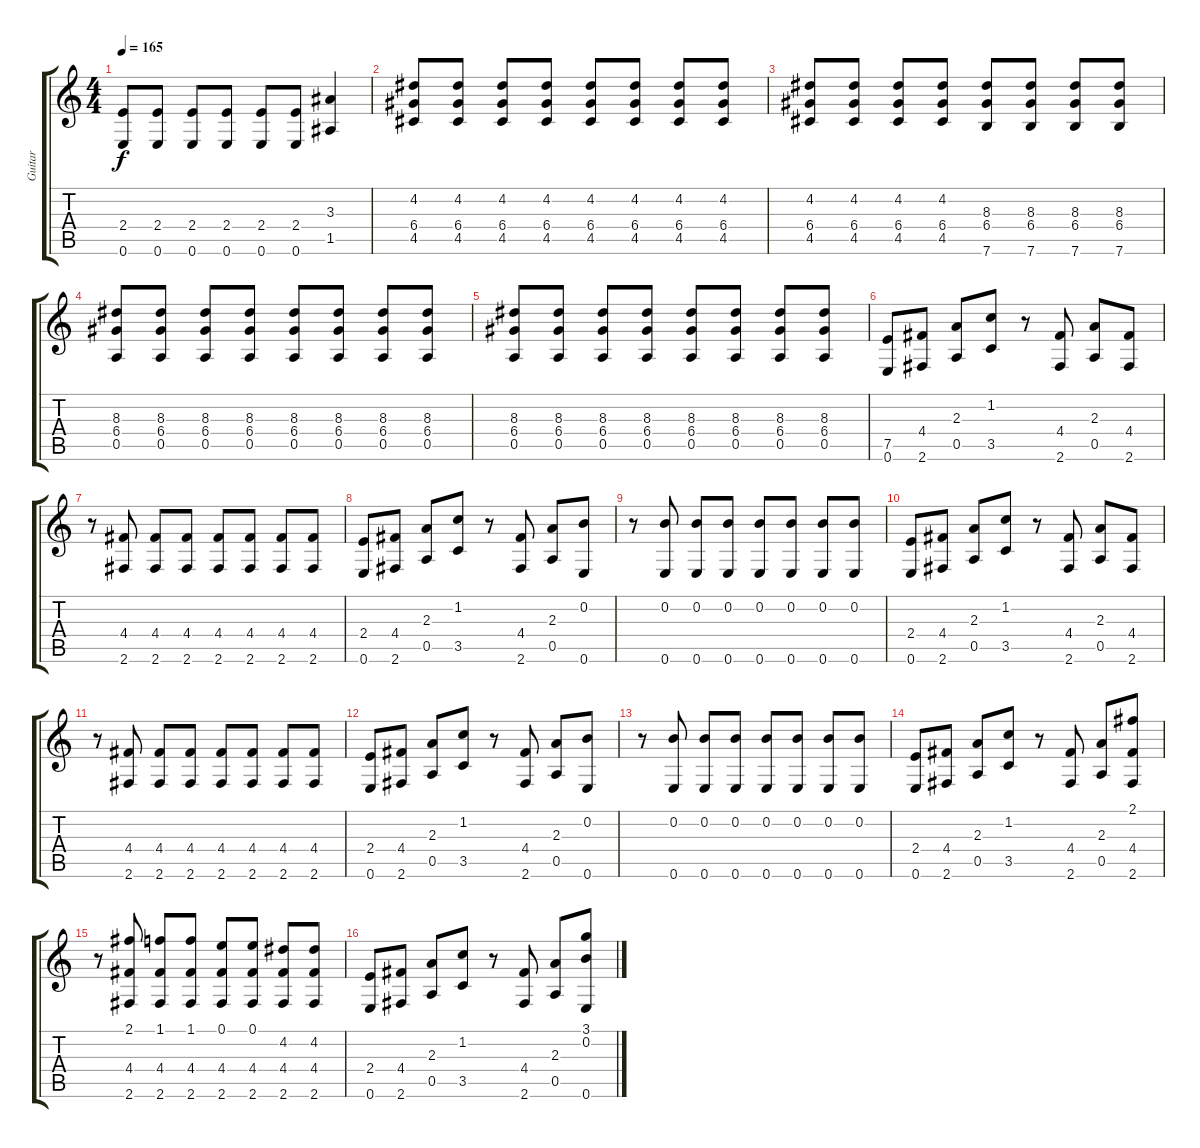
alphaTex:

\track ("Guitar" "Guitar") {instrument distortionguitar}
\staff {score tabs}
\tuning (E4 B3 G3 D3 A2 E2) {hide}
\ts (4 4)
\tempo 165
\clef g2
\ks c
(2.4 0.6).8{dy f} (2.4 0.6).8 (2.4 0.6).8 (2.4 0.6).8 (2.4 0.6).8 (2.4 0.6).8 (3.3 1.5).4 |
(4.2 6.4 4.5).8 (4.2 6.4 4.5).8 (4.2 6.4 4.5).8 (4.2 6.4 4.5).8 (4.2 6.4 4.5).8 (4.2 6.4 4.5).8 (4.2 6.4 4.5).8 (4.2 6.4 4.5).8 |
(4.2 6.4 4.5).8 (4.2 6.4 4.5).8 (4.2 6.4 4.5).8 (4.2 6.4 4.5).8 (8.3 6.4 7.6).8 (8.3 6.4 7.6).8 (8.3 6.4 7.6).8 (8.3 6.4 7.6).8 |
(8.3 6.4 0.5).8 (8.3 6.4 0.5).8 (8.3 6.4 0.5).8 (8.3 6.4 0.5).8 (8.3 6.4 0.5).8 (8.3 6.4 0.5).8 (8.3 6.4 0.5).8 (8.3 6.4 0.5).8 |
(8.3 6.4 0.5).8 (8.3 6.4 0.5).8 (8.3 6.4 0.5).8 (8.3 6.4 0.5).8 (8.3 6.4 0.5).8 (8.3 6.4 0.5).8 (8.3 6.4 0.5).8 (8.3 6.4 0.5).8 |
(7.5 0.6).8 (4.4 2.6).8 (2.3 0.5).8 (1.2 3.5).8 r.8 (4.4 2.6).8 (2.3 0.5).8 (4.4 2.6).8 |
r.8 (4.4 2.6).8 (4.4 2.6).8 (4.4 2.6).8 (4.4 2.6).8 (4.4 2.6).8 (4.4 2.6).8 (4.4 2.6).8 |
(2.4 0.6).8 (4.4 2.6).8 (2.3 0.5).8 (1.2 3.5).8 r.8 (4.4 2.6).8 (2.3 0.5).8 (0.2 0.6).8 |
r.8 (0.2 0.6).8 (0.2 0.6).8 (0.2 0.6).8 (0.2 0.6).8 (0.2 0.6).8 (0.2 0.6).8 (0.2 0.6).8 |
(2.4 0.6).8 (4.4 2.6).8 (2.3 0.5).8 (1.2 3.5).8 r.8 (4.4 2.6).8 (2.3 0.5).8 (4.4 2.6).8 |
r.8 (4.4 2.6).8 (4.4 2.6).8 (4.4 2.6).8 (4.4 2.6).8 (4.4 2.6).8 (4.4 2.6).8 (4.4 2.6).8 |
(2.4 0.6).8 (4.4 2.6).8 (2.3 0.5).8 (1.2 3.5).8 r.8 (4.4 2.6).8 (2.3 0.5).8 (0.2 0.6).8 |
r.8 (0.2 0.6).8 (0.2 0.6).8 (0.2 0.6).8 (0.2 0.6).8 (0.2 0.6).8 (0.2 0.6).8 (0.2 0.6).8 |
(2.4 0.6).8 (4.4 2.6).8 (2.3 0.5).8 (1.2 3.5).8 r.8 (4.4 2.6).8 (2.3 0.5).8 (2.1 4.4 2.6).8 |
r.8 (2.1 4.4 2.6).8 (1.1 4.4 2.6).8 (1.1 4.4 2.6).8 (0.1 4.4 2.6).8 (0.1 4.4 2.6).8 (4.2 4.4 2.6).8 (4.2 4.4 2.6).8 |
(2.4 0.6).8 (4.4 2.6).8 (2.3 0.5).8 (1.2 3.5).8 r.8 (4.4 2.6).8 (2.3 0.5).8 (3.1 0.2 0.6).8
